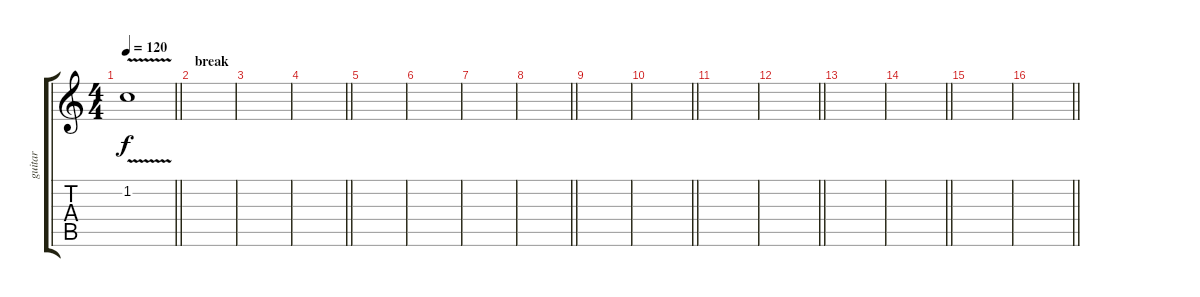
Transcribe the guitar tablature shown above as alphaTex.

\track ("guitar " "guitar ") {instrument electricguitarjazz}
\staff {score tabs}
\tuning (E4 B3 G3 D3 A2 E2) {hide}
\ts (4 4)
\tempo 120
\clef g2
\barLineRight lightlight
\ks c
1.2{v}.1{dy f} |
\section ("" "break ")
|
|
\barLineRight lightlight
|
|
|
|
\barLineRight lightlight
|
|
\barLineRight lightlight
|
|
\barLineRight lightlight
|
|
\barLineRight lightlight
|
|
\barLineRight lightlight
